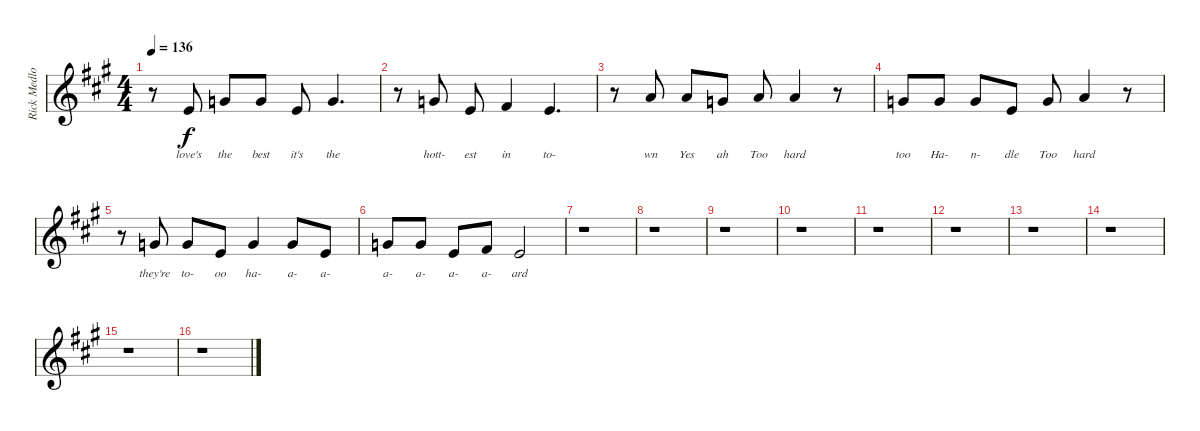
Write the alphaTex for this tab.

\track ("Rick Medlocke Vocals" "Rick Medlo") {instrument violin}
\staff {score}
\tuning (E4 B3 G3 D3 A2 E2) {hide}
\ts (4 4)
\tempo 136
\clef g2
\ks a
r.8{dy f} 5.2.8{lyrics (0 "love's") lyrics (1 "") lyrics (2 "") lyrics (3 "") lyrics (4 "")} 8.2.8{lyrics (0 "the") lyrics (1 "") lyrics (2 "") lyrics (3 "") lyrics (4 "")} 8.2.8{lyrics (0 "best") lyrics (1 "") lyrics (2 "") lyrics (3 "") lyrics (4 "")} 5.2.8{lyrics (0 "it's") lyrics (1 "") lyrics (2 "") lyrics (3 "") lyrics (4 "")} 8.2.4{d lyrics (0 "the") lyrics (1 "") lyrics (2 "") lyrics (3 "") lyrics (4 "")} |
r.8 8.2.8{lyrics (0 "hott-") lyrics (1 "") lyrics (2 "") lyrics (3 "") lyrics (4 "")} 5.2.8{lyrics (0 "est") lyrics (1 "") lyrics (2 "") lyrics (3 "") lyrics (4 "")} 7.2{be (custom 0 0 10 4 20 4 30 0 60 0)}.4{lyrics (0 "in") lyrics (1 "") lyrics (2 "") lyrics (3 "") lyrics (4 "")} 5.2.4{d lyrics (0 "to-") lyrics (1 "") lyrics (2 "") lyrics (3 "") lyrics (4 "")} |
r.8 5.1.8{lyrics (0 "wn") lyrics (1 "") lyrics (2 "") lyrics (3 "") lyrics (4 "")} 5.1.8{lyrics (0 "Yes") lyrics (1 "") lyrics (2 "") lyrics (3 "") lyrics (4 "")} 8.2.8{lyrics (0 "ah") lyrics (1 "") lyrics (2 "") lyrics (3 "") lyrics (4 "")} 5.1.8{lyrics (0 "Too") lyrics (1 "") lyrics (2 "") lyrics (3 "") lyrics (4 "")} 5.1.4{lyrics (0 "hard") lyrics (1 "") lyrics (2 "") lyrics (3 "") lyrics (4 "")} r.8 |
8.2.8{lyrics (0 "too") lyrics (1 "") lyrics (2 "") lyrics (3 "") lyrics (4 "")} 8.2.8{lyrics (0 "Ha-") lyrics (1 "") lyrics (2 "") lyrics (3 "") lyrics (4 "")} 8.2.8{lyrics (0 "n-") lyrics (1 "") lyrics (2 "") lyrics (3 "") lyrics (4 "")} 5.2.8{lyrics (0 "dle") lyrics (1 "") lyrics (2 "") lyrics (3 "") lyrics (4 "")} 8.2.8{lyrics (0 "Too") lyrics (1 "") lyrics (2 "") lyrics (3 "") lyrics (4 "")} 5.1.4{lyrics (0 "hard") lyrics (1 "") lyrics (2 "") lyrics (3 "") lyrics (4 "")} r.8 |
r.8 8.2.8{lyrics (0 "they're") lyrics (1 "") lyrics (2 "") lyrics (3 "") lyrics (4 "")} 8.2.8{lyrics (0 "to-") lyrics (1 "") lyrics (2 "") lyrics (3 "") lyrics (4 "")} 5.2.8{lyrics (0 "oo") lyrics (1 "") lyrics (2 "") lyrics (3 "") lyrics (4 "")} 8.2.4{lyrics (0 "ha-") lyrics (1 "") lyrics (2 "") lyrics (3 "") lyrics (4 "")} 8.2.8{lyrics (0 "a-") lyrics (1 "") lyrics (2 "") lyrics (3 "") lyrics (4 "")} 5.2.8{lyrics (0 "a-") lyrics (1 "") lyrics (2 "") lyrics (3 "") lyrics (4 "")} |
8.2.8{lyrics (0 "a-") lyrics (1 "") lyrics (2 "") lyrics (3 "") lyrics (4 "")} 8.2.8{lyrics (0 "a-") lyrics (1 "") lyrics (2 "") lyrics (3 "") lyrics (4 "")} 5.2.8{lyrics (0 "a-") lyrics (1 "") lyrics (2 "") lyrics (3 "") lyrics (4 "")} 7.2{be (custom 0 0 10 4 20 4 30 0 60 0)}.8{lyrics (0 "a-") lyrics (1 "") lyrics (2 "") lyrics (3 "") lyrics (4 "")} 5.2.2{lyrics (0 "ard") lyrics (1 "") lyrics (2 "") lyrics (3 "") lyrics (4 "")} |
r.1 |
r.1 |
r.1 |
r.1 |
r.1 |
r.1 |
r.1 |
r.1 |
r.1 |
r.1
